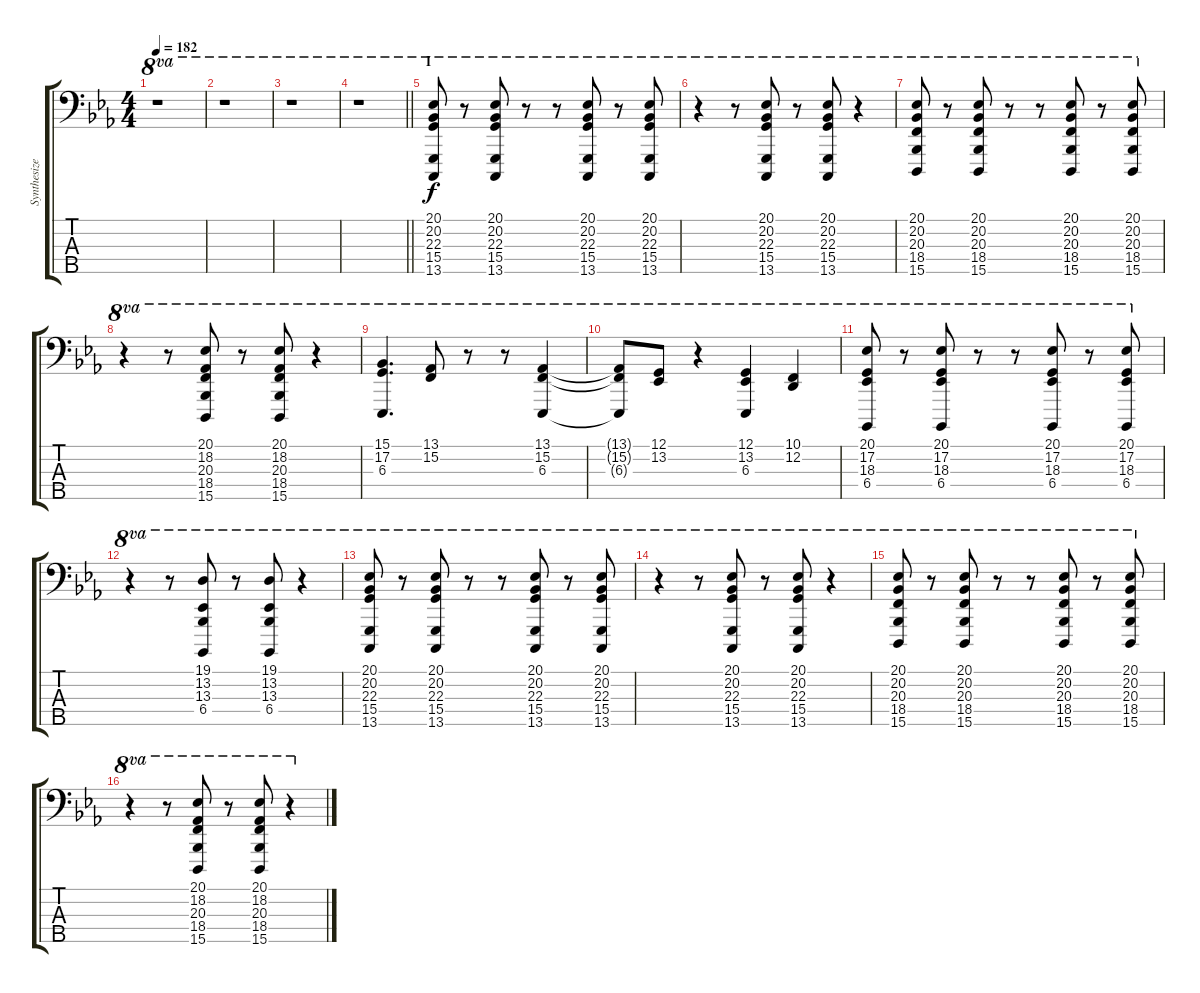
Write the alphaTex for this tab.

\track ("Synthesizer III" "Synthesize") {instrument pad1newage}
\staff {score tabs}
\tuning (G2 D2 A1 E1 B0) {hide}
\ts (4 4)
\tempo 182
\clef f4
\ks eb
r.1{ot 8va dy f} |
r.1{ot 8va} |
r.1{ot 8va} |
\barLineRight lightlight
r.1{ot 8va} |
\section ("" "I")
(20.1 20.2 22.3 15.4 13.5).8{ot 8va} r.8{ot 8va} (20.1 20.2 22.3 15.4 13.5).8{ot 8va} r.8{ot 8va} r.8{ot 8va} (20.1 20.2 22.3 15.4 13.5).8{ot 8va} r.8{ot 8va} (20.1 20.2 22.3 15.4 13.5).8{ot 8va} |
r.4{ot 8va} r.8{ot 8va} (20.1 20.2 22.3 15.4 13.5).8{ot 8va} r.8{ot 8va} (20.1 20.2 22.3 15.4 13.5).8{ot 8va} r.4{ot 8va} |
(20.1 20.2 20.3 18.4 15.5).8{ot 8va} r.8{ot 8va} (20.1 20.2 20.3 18.4 15.5).8{ot 8va} r.8{ot 8va} r.8{ot 8va} (20.1 20.2 20.3 18.4 15.5).8{ot 8va} r.8{ot 8va} (20.1 20.2 20.3 18.4 15.5).8{ot 8va} |
r.4{ot 8va} r.8{ot 8va} (20.1 18.2 20.3 18.4 15.5).8{ot 8va} r.8{ot 8va} (20.1 18.2 20.3 18.4 15.5).8{ot 8va} r.4{ot 8va} |
(15.1 17.2 6.3).4{d ot 8va} (13.1 15.2).8{ot 8va} r.8{ot 8va} r.8{ot 8va} (13.1 15.2 6.3).4{ot 8va} |
(13.1{t} 15.2{t} 6.3{t}).8{ot 8va} (12.1 13.2).8{ot 8va} r.4{ot 8va} (12.1 13.2 6.3).4{ot 8va} (10.1 12.2).4{ot 8va} |
(20.1 17.2 18.3 6.4).8{ot 8va} r.8{ot 8va} (20.1 17.2 18.3 6.4).8{ot 8va} r.8{ot 8va} r.8{ot 8va} (20.1 17.2 18.3 6.4).8{ot 8va} r.8{ot 8va} (20.1 17.2 18.3 6.4).8{ot 8va} |
r.4{ot 8va} r.8{ot 8va} (19.1 13.2 13.3 6.4).8{ot 8va} r.8{ot 8va} (19.1 13.2 13.3 6.4).8{ot 8va} r.4{ot 8va} |
(20.1 20.2 22.3 15.4 13.5).8{ot 8va} r.8{ot 8va} (20.1 20.2 22.3 15.4 13.5).8{ot 8va} r.8{ot 8va} r.8{ot 8va} (20.1 20.2 22.3 15.4 13.5).8{ot 8va} r.8{ot 8va} (20.1 20.2 22.3 15.4 13.5).8{ot 8va} |
r.4{ot 8va} r.8{ot 8va} (20.1 20.2 22.3 15.4 13.5).8{ot 8va} r.8{ot 8va} (20.1 20.2 22.3 15.4 13.5).8{ot 8va} r.4{ot 8va} |
(20.1 20.2 20.3 18.4 15.5).8{ot 8va} r.8{ot 8va} (20.1 20.2 20.3 18.4 15.5).8{ot 8va} r.8{ot 8va} r.8{ot 8va} (20.1 20.2 20.3 18.4 15.5).8{ot 8va} r.8{ot 8va} (20.1 20.2 20.3 18.4 15.5).8{ot 8va} |
r.4{ot 8va} r.8{ot 8va} (20.1 18.2 20.3 18.4 15.5).8{ot 8va} r.8{ot 8va} (20.1 18.2 20.3 18.4 15.5).8{ot 8va} r.4{ot 8va}
